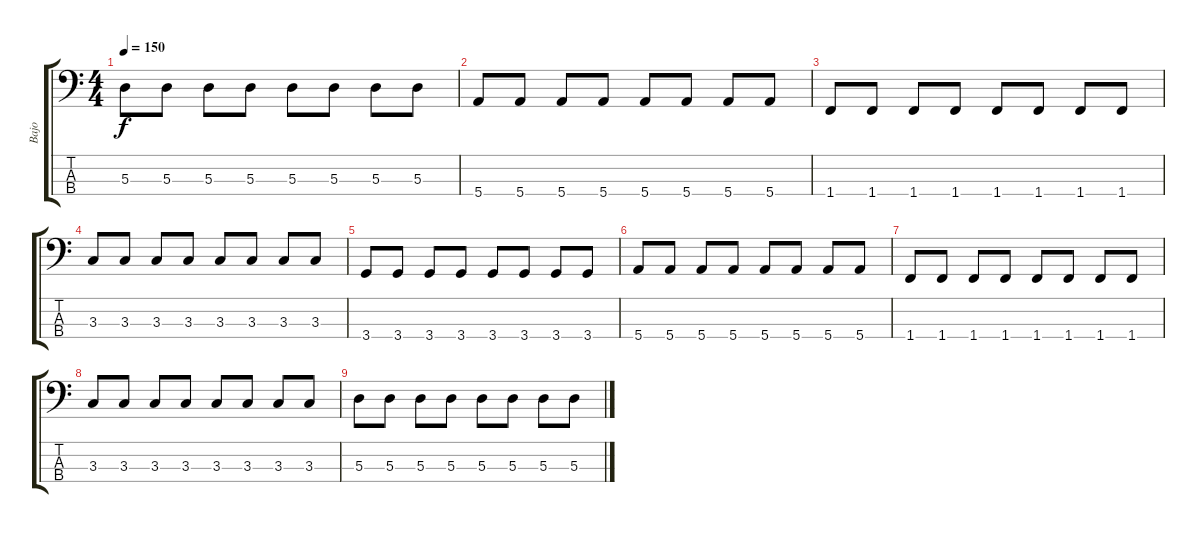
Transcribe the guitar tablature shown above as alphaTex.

\track ("Bajo" "Bajo") {instrument electricbassfinger}
\staff {score tabs}
\tuning (G2 D2 A1 E1) {hide}
\ts (4 4)
\tempo 150
\clef f4
\ks c
5.3.8{dy f} 5.3.8 5.3.8 5.3.8 5.3.8 5.3.8 5.3.8 5.3.8 |
5.4.8 5.4.8 5.4.8 5.4.8 5.4.8 5.4.8 5.4.8 5.4.8 |
1.4.8 1.4.8 1.4.8 1.4.8 1.4.8 1.4.8 1.4.8 1.4.8 |
3.3.8 3.3.8 3.3.8 3.3.8 3.3.8 3.3.8 3.3.8 3.3.8 |
3.4.8 3.4.8 3.4.8 3.4.8 3.4.8 3.4.8 3.4.8 3.4.8 |
5.4.8 5.4.8 5.4.8 5.4.8 5.4.8 5.4.8 5.4.8 5.4.8 |
1.4.8 1.4.8 1.4.8 1.4.8 1.4.8 1.4.8 1.4.8 1.4.8 |
3.3.8 3.3.8 3.3.8 3.3.8 3.3.8 3.3.8 3.3.8 3.3.8 |
5.3.8 5.3.8 5.3.8 5.3.8 5.3.8 5.3.8 5.3.8 5.3.8
